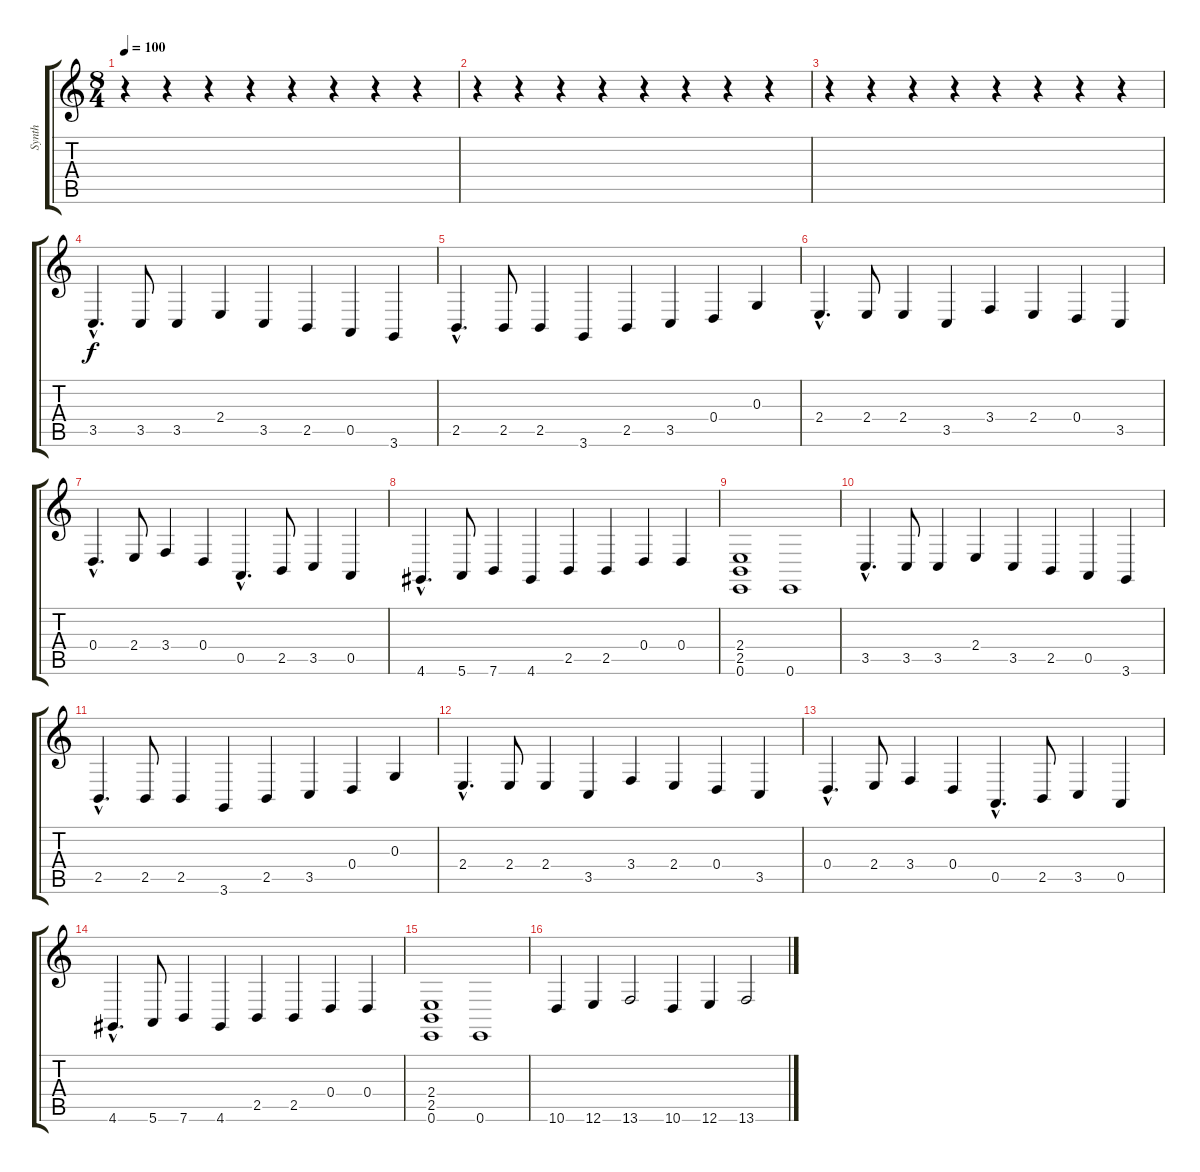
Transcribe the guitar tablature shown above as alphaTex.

\track ("Synth" "Synth") {instrument stringensemble1}
\staff {score tabs}
\tuning (E4 B3 G3 D3 A2 E2) {hide}
\ts (8 4)
\tempo 100
\clef g2
\ks c
r.4{dy f} r.4 r.4 r.4 r.4 r.4 r.4 r.4 |
r.4 r.4 r.4 r.4 r.4 r.4 r.4 r.4 |
r.4 r.4 r.4 r.4 r.4 r.4 r.4 r.4 |
3.5{hac}.4{d} 3.5.8 3.5.4 2.4.4 3.5.4 2.5.4 0.5.4 3.6.4 |
2.5{hac}.4{d} 2.5.8 2.5.4 3.6.4 2.5.4 3.5.4 0.4.4 0.3.4 |
2.4{hac}.4{d} 2.4.8 2.4.4 3.5.4 3.4.4 2.4.4 0.4.4 3.5.4 |
0.4{hac}.4{d} 2.4.8 3.4.4 0.4.4 0.5{hac}.4{d} 2.5.8 3.5.4 0.5.4 |
4.6{hac}.4{d} 5.6.8 7.6.4 4.6.4 2.5.4 2.5.4 0.4.4 0.4.4 |
(2.4 2.5 0.6).1 0.6.1 |
3.5{hac}.4{d} 3.5.8 3.5.4 2.4.4 3.5.4 2.5.4 0.5.4 3.6.4 |
2.5{hac}.4{d} 2.5.8 2.5.4 3.6.4 2.5.4 3.5.4 0.4.4 0.3.4 |
2.4{hac}.4{d} 2.4.8 2.4.4 3.5.4 3.4.4 2.4.4 0.4.4 3.5.4 |
0.4{hac}.4{d} 2.4.8 3.4.4 0.4.4 0.5{hac}.4{d} 2.5.8 3.5.4 0.5.4 |
4.6{hac}.4{d} 5.6.8 7.6.4 4.6.4 2.5.4 2.5.4 0.4.4 0.4.4 |
(2.4 2.5 0.6).1 0.6.1 |
10.6.4{volume 12} 12.6.4 13.6.2 10.6.4 12.6.4 13.6.2
